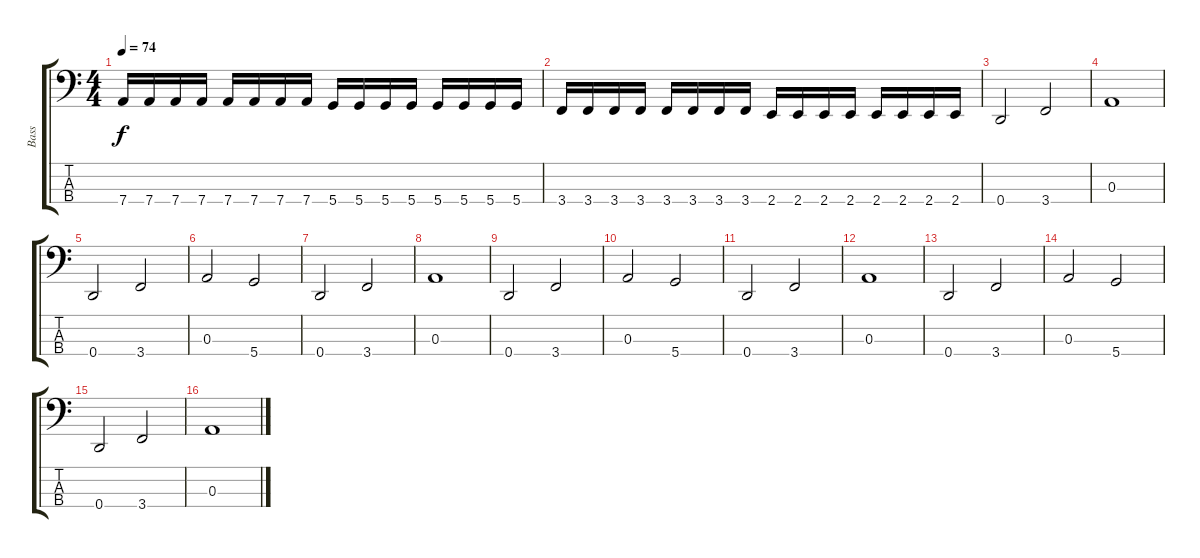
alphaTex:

\track ("Bass" "Bass") {instrument electricbassfinger}
\staff {score tabs}
\tuning (G2 D2 A1 D1) {hide}
\ts (4 4)
\tempo 74
\clef f4
\ks c
7.4.16{dy f} 7.4.16 7.4.16 7.4.16 7.4.16 7.4.16 7.4.16 7.4.16 5.4.16 5.4.16 5.4.16 5.4.16 5.4.16 5.4.16 5.4.16 5.4.16 |
3.4.16 3.4.16 3.4.16 3.4.16 3.4.16 3.4.16 3.4.16 3.4.16 2.4.16 2.4.16 2.4.16 2.4.16 2.4.16 2.4.16 2.4.16 2.4.16 |
0.4.2 3.4.2 |
0.3.1 |
0.4.2 3.4.2 |
0.3.2 5.4.2 |
0.4.2 3.4.2 |
0.3.1 |
0.4.2 3.4.2 |
0.3.2 5.4.2 |
0.4.2 3.4.2 |
0.3.1 |
0.4.2 3.4.2 |
0.3.2 5.4.2 |
0.4.2 3.4.2 |
0.3.1
